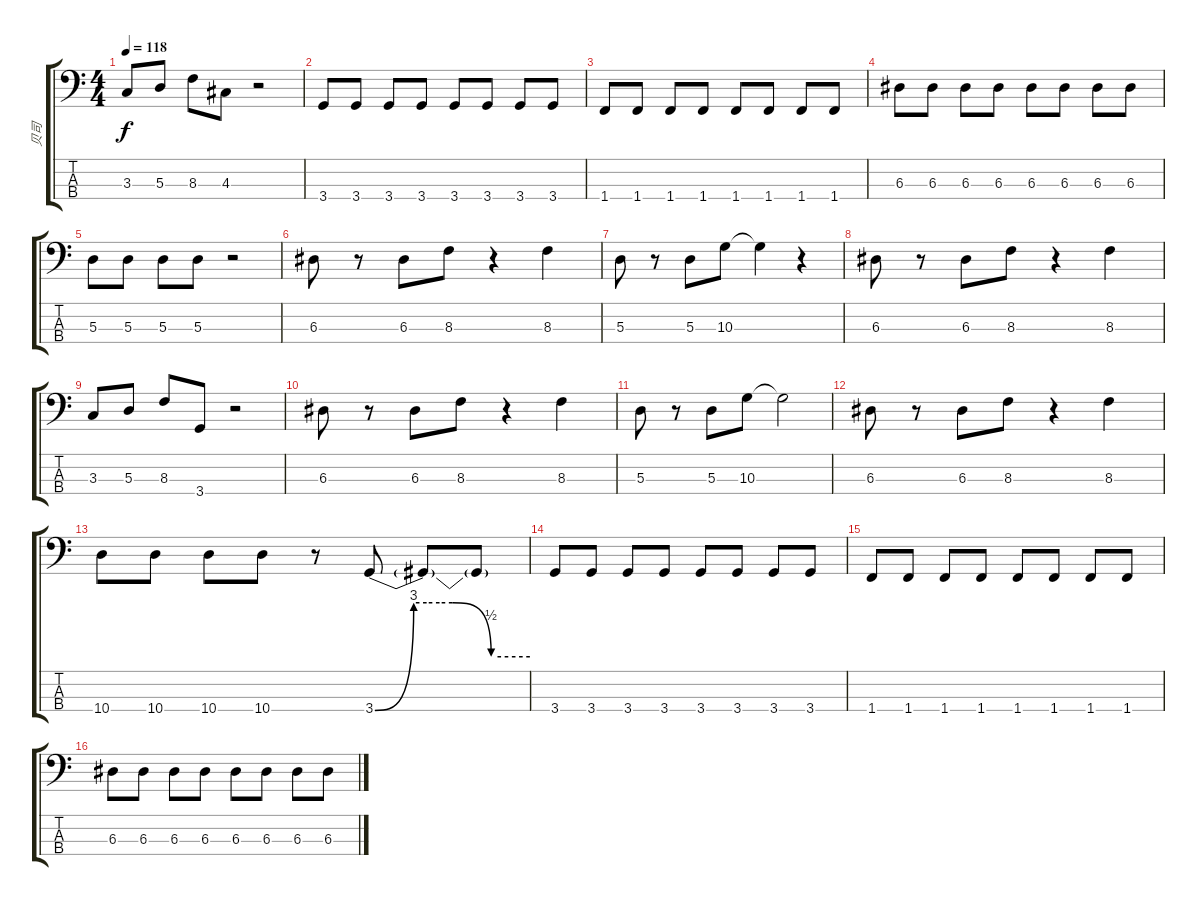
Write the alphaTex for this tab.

\track ("贝司" "贝司") {instrument electricbassfinger}
\staff {score tabs}
\tuning (G2 D2 A1 E1) {hide}
\ts (4 4)
\tempo 118
\clef f4
\ks c
3.3.8{dy f} 5.3.8 8.3.8 4.3.8 r.2 |
3.4.8 3.4.8 3.4.8 3.4.8 3.4.8 3.4.8 3.4.8 3.4.8 |
1.4.8 1.4.8 1.4.8 1.4.8 1.4.8 1.4.8 1.4.8 1.4.8 |
6.3.8 6.3.8 6.3.8 6.3.8 6.3.8 6.3.8 6.3.8 6.3.8 |
5.3.8 5.3.8 5.3.8 5.3.8 r.2 |
6.3.8 r.8 6.3.8 8.3.8 r.4 8.3.4 |
5.3.8 r.8 5.3.8 10.3.8 10.3{t}.4 r.4 |
6.3.8 r.8 6.3.8 8.3.8 r.4 8.3.4 |
3.3.8 5.3.8 8.3.8 3.4.8 r.2 |
6.3.8 r.8 6.3.8 8.3.8 r.4 8.3.4 |
5.3.8 r.8 5.3.8 10.3.8 10.3{t}.2 |
6.3.8 r.8 6.3.8 8.3.8 r.4 8.3.4 |
10.4.8 10.4.8 10.4.8 10.4.8 r.8 3.4{be (custom 0 0 15 12 20 12 25 12 30 12 45 2 60 2)}.8 3.4{t}.8 3.4{t}.8 |
3.4.8 3.4.8 3.4.8 3.4.8 3.4.8 3.4.8 3.4.8 3.4.8 |
1.4.8 1.4.8 1.4.8 1.4.8 1.4.8 1.4.8 1.4.8 1.4.8 |
6.3.8 6.3.8 6.3.8 6.3.8 6.3.8 6.3.8 6.3.8 6.3.8
